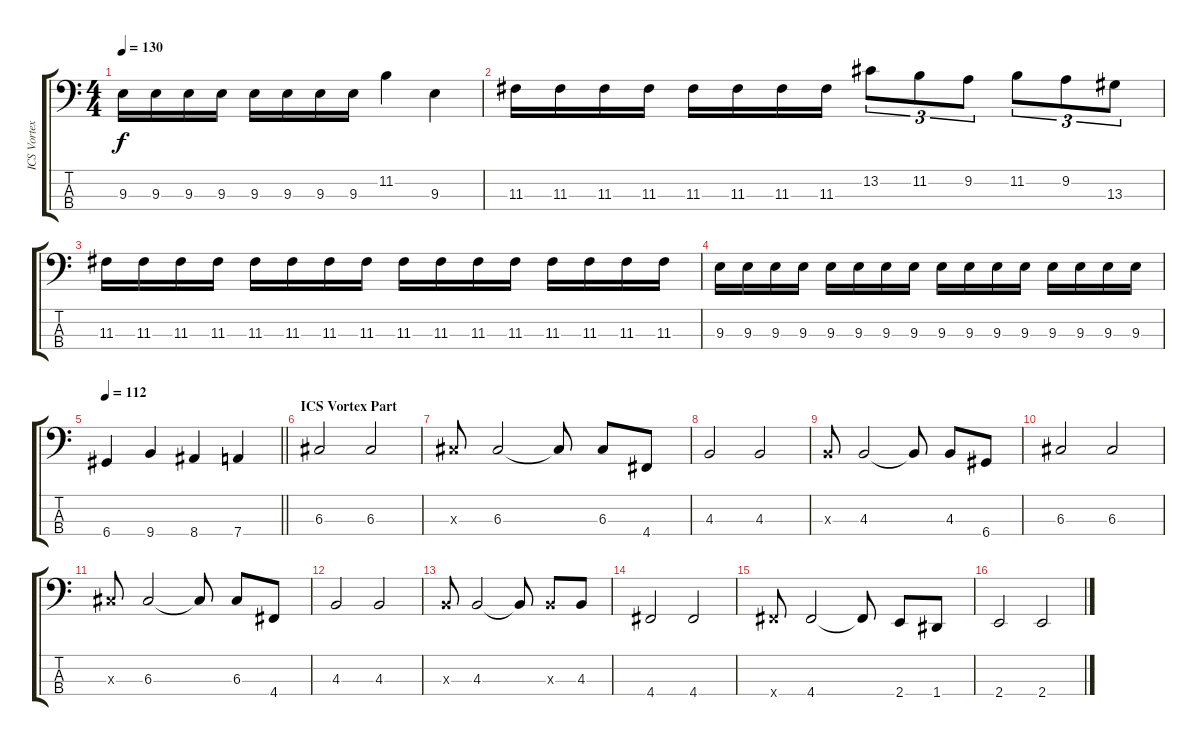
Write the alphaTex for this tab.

\track ("ICS Vortex - Bass" "ICS Vortex") {instrument electricbassfinger}
\staff {score tabs}
\tuning (F2 C2 G1 D1) {hide}
\ts (4 4)
\tempo 130
\clef f4
\ks c
9.3.16{dy f} 9.3.16 9.3.16 9.3.16 9.3.16 9.3.16 9.3.16 9.3.16 11.2.4 9.3.4 |
11.3.16 11.3.16 11.3.16 11.3.16 11.3.16 11.3.16 11.3.16 11.3.16 13.2.8{tu (3 2)} 11.2.8{tu (3 2)} 9.2.8{tu (3 2)} 11.2.8{tu (3 2)} 9.2.8{tu (3 2)} 13.3.8{tu (3 2)} |
11.3.16 11.3.16 11.3.16 11.3.16 11.3.16 11.3.16 11.3.16 11.3.16 11.3.16 11.3.16 11.3.16 11.3.16 11.3.16 11.3.16 11.3.16 11.3.16 |
9.3.16 9.3.16 9.3.16 9.3.16 9.3.16 9.3.16 9.3.16 9.3.16 9.3.16 9.3.16 9.3.16 9.3.16 9.3.16 9.3.16 9.3.16 9.3.16 |
\tempo 112
\barLineRight lightlight
6.4.4 9.4.4 8.4.4 7.4.4 |
\section ("" "ICS Vortex Part")
6.3.2 6.3.2 |
6.3{x}.8 6.3.2 6.3{t}.8 6.3.8 4.4.8 |
4.3.2 4.3.2 |
4.3{x}.8 4.3.2 4.3{t}.8 4.3.8 6.4.8 |
6.3.2 6.3.2 |
6.3{x}.8 6.3.2 6.3{t}.8 6.3.8 4.4.8 |
4.3.2 4.3.2 |
4.3{x}.8 4.3.2 4.3{t}.8 4.3{x}.8 4.3.8 |
4.4.2 4.4.2 |
4.4{x}.8 4.4.2 4.4{t}.8 2.4.8 1.4.8 |
2.4.2 2.4.2
